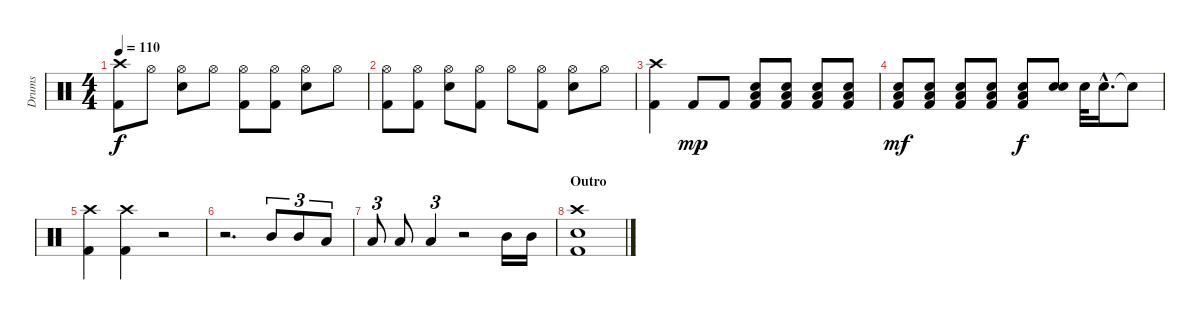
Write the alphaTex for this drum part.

\track ("Drums" "Drums") {instrument percussion}
\staff {score}
\articulation defaults
\ts (4 4)
\tempo 110
\clef neutral
\ks c
("Crash high (hit)" "Kick (hit) 2").8{dy f} "Hi-Hat (open)".8 ("Hi-Hat (open)" "Snare (hit) 2").8 "Hi-Hat (open)".8 ("Hi-Hat (open)" "Kick (hit) 2").8 ("Hi-Hat (open)" "Kick (hit) 2").8 ("Hi-Hat (open)" "Snare (hit) 2").8 "Hi-Hat (open)".8 |
("Hi-Hat (open)" "Kick (hit) 2").8 ("Hi-Hat (open)" "Kick (hit) 2").8 ("Hi-Hat (open)" "Snare (hit) 2").8 ("Hi-Hat (open)" "Kick (hit) 2").8 "Hi-Hat (open)".8 ("Hi-Hat (open)" "Kick (hit) 2").8 ("Hi-Hat (open)" "Snare (hit) 2").8 "Hi-Hat (open)".8 |
("Crash high (hit)" "Kick (hit) 2").4 "Kick (hit) 2".8{dy mp} "Kick (hit) 2".8 ("Low Floor Tom (hit)" "Snare (hit) 2" "Kick (hit) 2").8 ("Low Floor Tom (hit)" "Snare (hit) 2" "Kick (hit) 2").8 ("Low Floor Tom (hit)" "Snare (hit) 2" "Kick (hit) 2").8 ("Low Floor Tom (hit)" "Snare (hit) 2" "Kick (hit) 2").8 |
("Low Floor Tom (hit)" "Snare (hit) 2" "Kick (hit) 2").8{dy mf} ("Low Floor Tom (hit)" "Snare (hit) 2" "Kick (hit) 2").8 ("Low Floor Tom (hit)" "Snare (hit) 2" "Kick (hit) 2").8 ("Low Floor Tom (hit)" "Snare (hit) 2" "Kick (hit) 2").8 ("Low Floor Tom (hit)" "Snare (hit) 2" "Kick (hit) 2").8{dy f} ("Snare (hit) 2" "Snare (hit) 2").8 "Snare (hit) 2".32 "Snare (hit) 2"{hac}.16{d} "Snare (hit)"{t}.8 |
("Crash high (hit)" "Kick (hit) 2").4 ("Crash high (hit)" "Kick (hit) 2").4 r.2 |
r.2{d} "Mid Tom (hit)".8{tu (3 2)} "Mid Tom (hit)".8{tu (3 2)} "Low Tom (hit)".8{tu (3 2)} |
"Low Tom (hit)".8{tu (3 2)} "Low Floor Tom (hit)".8 "Low Floor Tom (hit)".4{tu (3 2)} r.2 "Mid Tom (hit)".16 "Mid Tom (hit)".16 |
\section ("" "Outro")
("Crash high (hit)" "Snare (hit) 2" "Kick (hit) 2").1
